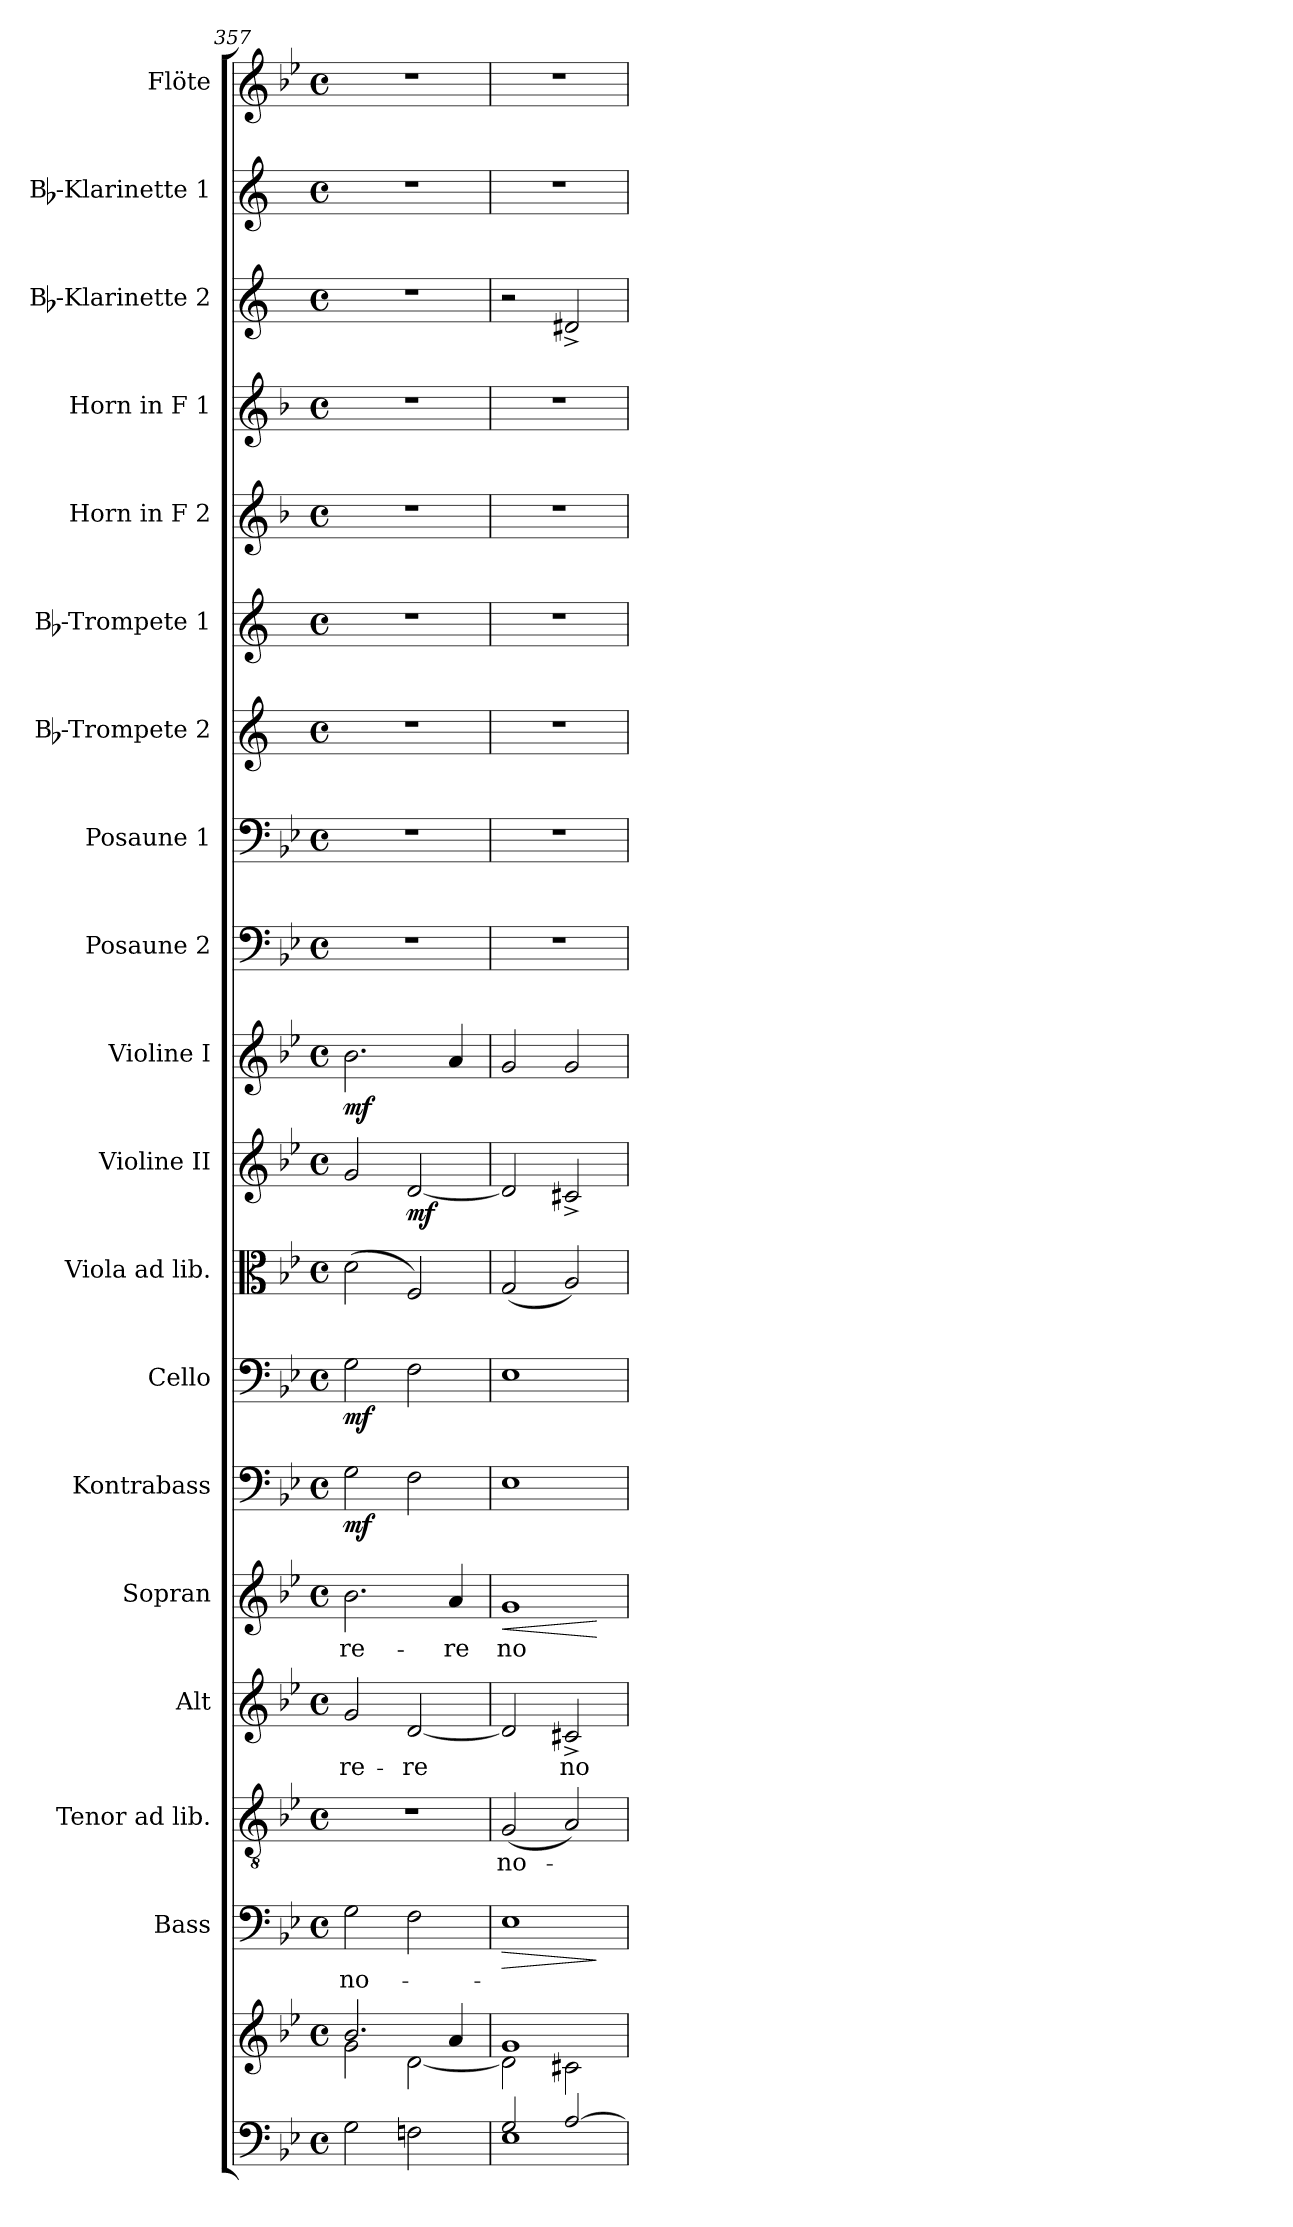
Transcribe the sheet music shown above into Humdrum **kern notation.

**kern	**kern	**kern	**text	**dynam	**kern	**text	**kern	**text	**kern	**text	**dynam	**kern	**dynam	**kern	**dynam	**kern	**kern	**dynam	**kern	**dynam	**kern	**kern	**kern	**kern	**kern	**kern	**kern	**kern	**kern
*part19	*part19	*part18	*part18	*part18	*part17	*part17	*part16	*part16	*part15	*part15	*part15	*part14	*part14	*part13	*part13	*part12	*part11	*part11	*part10	*part10	*part9	*part8	*part7	*part6	*part5	*part4	*part3	*part2	*part1
*staff20	*staff19	*staff18	*staff18	*staff18	*staff17	*staff17	*staff16	*staff16	*staff15	*staff15	*staff15	*staff14	*staff14	*staff13	*staff13	*staff12	*staff11	*staff11	*staff10	*staff10	*staff9	*staff8	*staff7	*staff6	*staff5	*staff4	*staff3	*staff2	*staff1
*	*	*I"Bass	*	*	*I"Tenor ad lib.	*	*I"Alt	*	*I"Sopran	*	*	*I"Kontrabass	*	*I"Cello	*	*I"Viola ad lib.	*I"Violine II	*	*I"Violine I	*	*I"Posaune 2	*I"Posaune 1	*I"Bb-Trompete 2	*I"Bb-Trompete 1	*I"Horn in F 2	*I"Horn in F 1	*I"Bb-Klarinette 2	*I"Bb-Klarinette 1	*I"Flöte
*	*	*I'B.	*	*	*I'T.	*	*I'A.	*	*I'S.	*	*	*I'Kb.	*	*	*	*I'Vla.	*I'Vl. II	*	*I'Vl. I	*	*I'Pos. 2	*I'Pos. 1	*I'Bb Trp. 2	*I'Bb Trp. 1	*	*	*I'Bb Kl. 2	*I'Bb Kl. 1	*I'Fl.
*clefF4	*clefG2	*clefF4	*	*	*clefGv2	*	*clefG2	*	*clefG2	*	*	*clefF4	*	*clefF4	*	*clefC3	*clefG2	*	*clefG2	*	*clefF4	*clefF4	*clefG2	*clefG2	*clefG2	*clefG2	*clefG2	*clefG2	*clefG2
*	*	*	*	*	*	*	*	*	*	*	*	*ITrd7c12	*	*	*	*	*	*	*	*	*	*	*ITrd1c2	*ITrd1c2	*ITrd4c7	*ITrd4c7	*ITrd1c2	*ITrd1c2	*
*k[b-e-]	*k[b-e-]	*k[b-e-]	*	*	*k[b-e-]	*	*k[b-e-]	*	*k[b-e-]	*	*	*k[b-e-]	*	*k[b-e-]	*	*k[b-e-]	*k[b-e-]	*	*k[b-e-]	*	*k[b-e-]	*k[b-e-]	*k[b-e-]	*k[b-e-]	*k[b-e-]	*k[b-e-]	*k[b-e-]	*k[b-e-]	*k[b-e-]
*B-:	*B-:	*B-:	*	*	*B-:	*	*B-:	*	*B-:	*	*	*B-:	*	*B-:	*	*B-:	*B-:	*	*B-:	*	*B-:	*B-:	*B-:	*B-:	*B-:	*B-:	*B-:	*B-:	*B-:
*M4/4	*M4/4	*M4/4	*	*	*M4/4	*	*M4/4	*	*M4/4	*	*	*M4/4	*	*M4/4	*	*M4/4	*M4/4	*	*M4/4	*	*M4/4	*M4/4	*M4/4	*M4/4	*M4/4	*M4/4	*M4/4	*M4/4	*M4/4
*met(c)	*met(c)	*met(c)	*	*	*met(c)	*	*met(c)	*	*met(c)	*	*	*met(c)	*	*met(c)	*	*met(c)	*met(c)	*	*met(c)	*	*met(c)	*met(c)	*met(c)	*met(c)	*met(c)	*met(c)	*met(c)	*met(c)	*met(c)
=357	=357	=357	=357	=357	=357	=357	=357	=357	=357	=357	=357	=357	=357	=357	=357	=357	=357	=357	=357	=357	=357	=357	=357	=357	=357	=357	=357	=357	=357
*	*^	*	*	*	*	*	*	*	*	*	*	*	*	*	*	*	*	*	*	*	*	*	*	*	*	*	*	*	*
!	!	!	!	!LO:LY:b	!	!	!	!	!LO:LY:b	!	!LO:LY:b	!	!	!LO:DY:b	!	!LO:DY:b	!	!	!	!	!LO:DY:b	!	!	!	!	!	!	!	!	!
2G\	2.b-/	2g\	2G\	no-	.	1r	.	2g/	-re-	2.b-\	-re-	.	2GG\	mf	2G\	mf	(>2d\	2g/	.	2.b-\	mf	1r	1r	1r	1r	1r	1r	1r	1r	1r
!	!	!	!	!	!	!	!	!	!LO:LY:b	!	!	!	!	!	!	!	!	!	!LO:DY:b	!	!	!	!	!	!	!	!	!	!	!
2Fn\	.	[<2d\	2F\	.	.	.	.	[2d/	-re	.	.	.	2FF\	.	2F\	.	2F/)	[2d/	mf	.	.	.	.	.	.	.	.	.	.	.
!	!	!	!	!	!	!	!	!	!	!	!LO:LY:b	!	!	!	!	!	!	!	!	!	!	!	!	!	!	!	!	!	!	!
.	4a/	.	.	.	.	.	.	.	.	4a/	-re	.	.	.	.	.	.	.	.	4a/	.	.	.	.	.	.	.	.	.	.
=358	=358	=358	=358	=358	=358	=358	=358	=358	=358	=358	=358	=358	=358	=358	=358	=358	=358	=358	=358	=358	=358	=358	=358	=358	=358	=358	=358	=358	=358	=358
*^	*	*	*	*	*	*	*	*	*	*	*	*	*	*	*	*	*	*	*	*	*	*	*	*	*	*	*	*	*	*
!	!	!	!	!	!	!LO:HP:b	!	!LO:LY:b	!	!	!	!LO:LY:b	!LO:HP:b	!	!	!	!	!	!	!	!	!	!	!	!	!	!	!	!	!	!
2G/	1E-	1g	2d\]	1E-	.	>	(<2G/	no-	2d/]	.	1g	no-	<	1EE-	.	1E-	.	(<2G/	2d/]	.	2g/	.	1r	1r	1r	1r	1r	1r	2r	1r	1r
!	!	!	!	!	!	!	!	!	!	!LO:LY:b	!	!	!	!	!	!	!	!	!	!	!	!	!	!	!	!	!	!	!	!	!
[>2A/	.	.	2c#X\	.	.	.	2A/)	.	2c#X^>/	no-	.	.	.	.	.	.	.	2A/)	2c#X^</	.	2g/	.	.	.	.	.	.	.	2c#X^</	.	.
*v	*v	*	*	*	*	*	*	*	*	*	*	*	*	*	*	*	*	*	*	*	*	*	*	*	*	*	*	*	*	*	*
*	*v	*v	*	*	*	*	*	*	*	*	*	*	*	*	*	*	*	*	*	*	*	*	*	*	*	*	*	*	*	*
.	.	.	.	]	.	.	.	.	.	.	[	.	.	.	.	.	.	.	.	.	.	.	.	.	.	.	.	.	.
=	=	=	=	=	=	=	=	=	=	=	=	=	=	=	=	=	=	=	=	=	=	=	=	=	=	=	=	=	=
*-	*-	*-	*-	*-	*-	*-	*-	*-	*-	*-	*-	*-	*-	*-	*-	*-	*-	*-	*-	*-	*-	*-	*-	*-	*-	*-	*-	*-	*-
